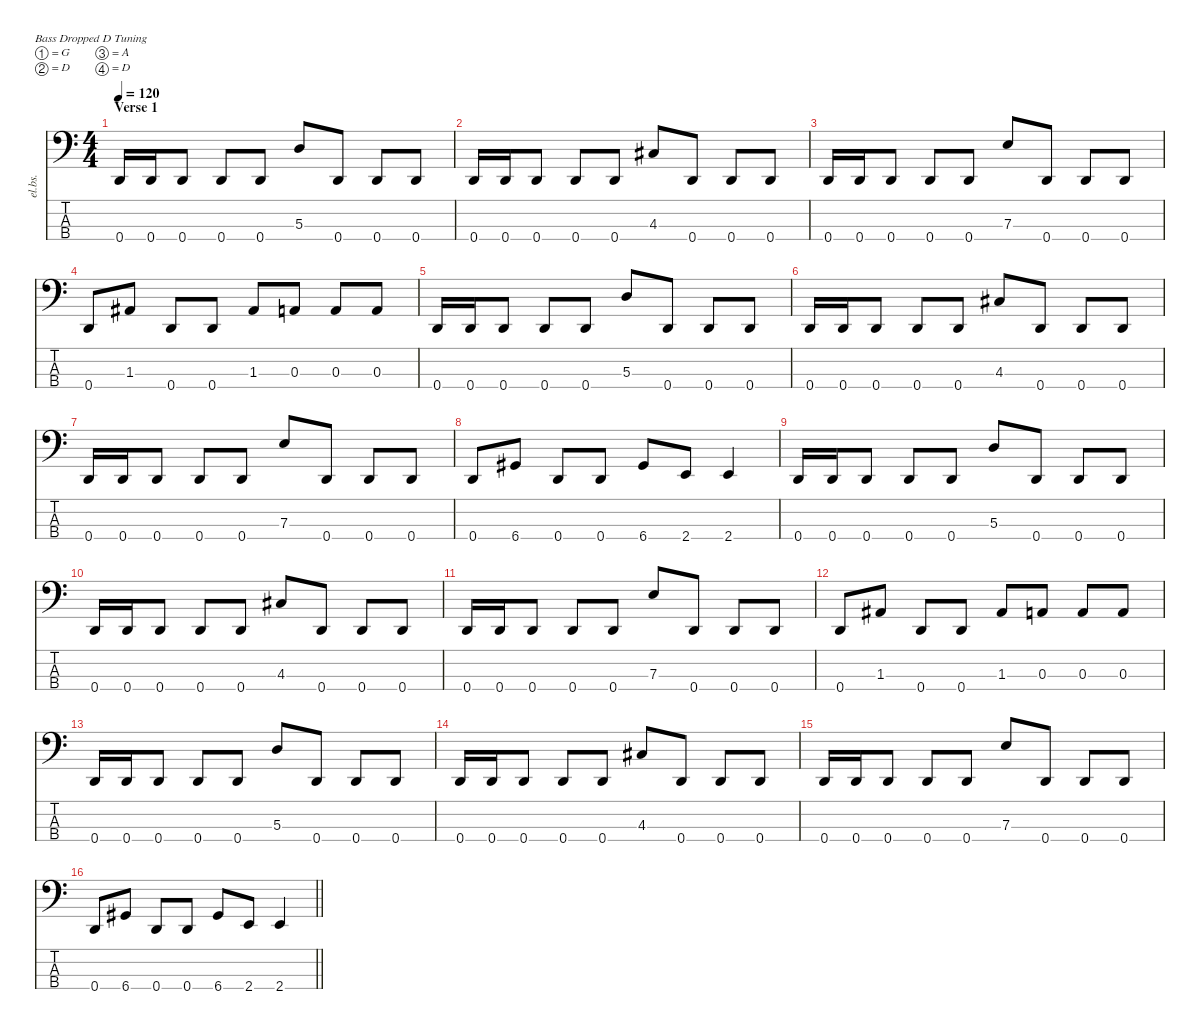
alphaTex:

\defaultSystemsLayout 4
\hideDynamics
\bracketExtendMode nobrackets
\otherSystemsTrackNameOrientation horizontal
\track ("John Campbell" "el.bs.") {instrument electricbasspick}
\staff {score tabs}
\tuning (G2 D2 A1 D1)
\ts (4 4)
\section ("" "Verse 1")
\tempo 120
\clef f4
\ks c
0.4.16{dy f} 0.4.16 0.4.8 0.4.8 0.4.8 5.3.8 0.4.8 0.4.8 0.4.8 |
0.4.16 0.4.16 0.4.8 0.4.8 0.4.8 4.3{acc #}.8 0.4.8 0.4.8 0.4.8 |
0.4.16 0.4.16 0.4.8 0.4.8 0.4.8 7.3.8 0.4.8 0.4.8 0.4.8 |
0.4.8 1.3{acc #}.8 0.4.8 0.4.8 1.3{acc #}.8 0.3.8 0.3.8 0.3.8 |
0.4.16 0.4.16 0.4.8 0.4.8 0.4.8 5.3.8 0.4.8 0.4.8 0.4.8 |
0.4.16 0.4.16 0.4.8 0.4.8 0.4.8 4.3{acc #}.8 0.4.8 0.4.8 0.4.8 |
0.4.16 0.4.16 0.4.8 0.4.8 0.4.8 7.3.8 0.4.8 0.4.8 0.4.8 |
0.4.8 6.4{acc #}.8 0.4.8 0.4.8 6.4{acc #}.8 2.4.8 2.4.4 |
0.4.16 0.4.16 0.4.8 0.4.8 0.4.8 5.3.8 0.4.8 0.4.8 0.4.8 |
0.4.16 0.4.16 0.4.8 0.4.8 0.4.8 4.3{acc #}.8 0.4.8 0.4.8 0.4.8 |
0.4.16 0.4.16 0.4.8 0.4.8 0.4.8 7.3.8 0.4.8 0.4.8 0.4.8 |
0.4.8 1.3{acc #}.8 0.4.8 0.4.8 1.3{acc #}.8 0.3.8 0.3.8 0.3.8 |
0.4.16 0.4.16 0.4.8 0.4.8 0.4.8 5.3.8 0.4.8 0.4.8 0.4.8 |
0.4.16 0.4.16 0.4.8 0.4.8 0.4.8 4.3{acc #}.8 0.4.8 0.4.8 0.4.8 |
0.4.16 0.4.16 0.4.8 0.4.8 0.4.8 7.3.8 0.4.8 0.4.8 0.4.8 |
\barLineRight lightlight
0.4.8 6.4{acc #}.8 0.4.8 0.4.8 6.4{acc #}.8 2.4.8 2.4.4
